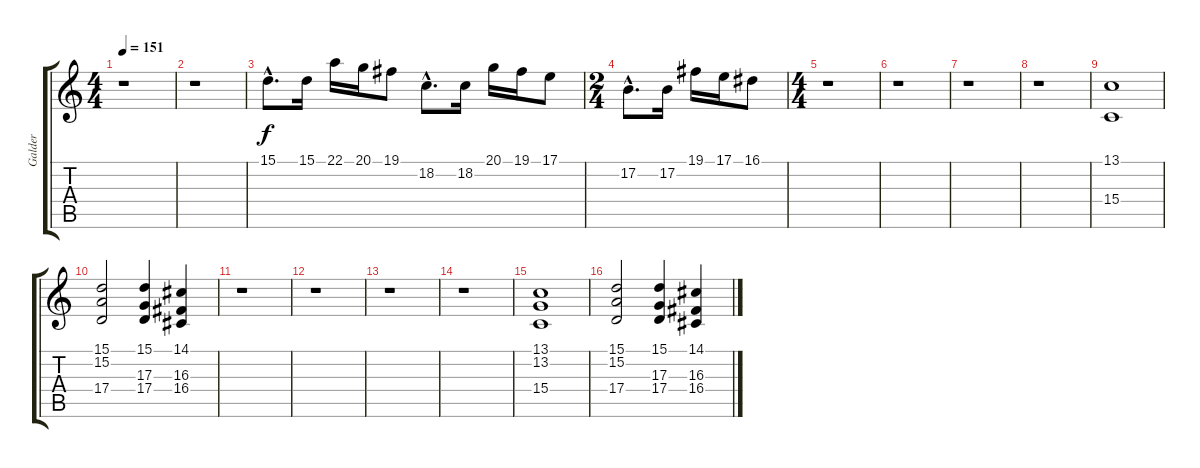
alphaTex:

\track ("Galder" "Galder") {instrument electricgrandpiano}
\staff {score tabs}
\tuning (B3 Gb3 D3 A2 E2 B1) {hide}
\ts (4 4)
\tempo 151
\clef g2
\ks c
r.1{dy f} |
r.1 |
15.1{hac}.8{d} 15.1.16 22.1.16 20.1.16 19.1.8 18.2{hac}.8{d} 18.2.16 20.1.16 19.1.16 17.1.8 |
\ts (2 4)
17.2{hac}.8{d} 17.2.16 19.1.16 17.1.16 16.1.8 |
\ts (4 4)
r.1 |
r.1 |
r.1 |
r.1 |
(13.1 15.4).1 |
(15.1 15.2 17.4).2 (15.1 17.3 17.4).4 (14.1 16.3 16.4).4 |
r.1 |
r.1 |
r.1 |
r.1 |
(13.1 13.2 15.4).1 |
(15.1 15.2 17.4).2 (15.1 17.3 17.4).4 (14.1 16.3 16.4).4
